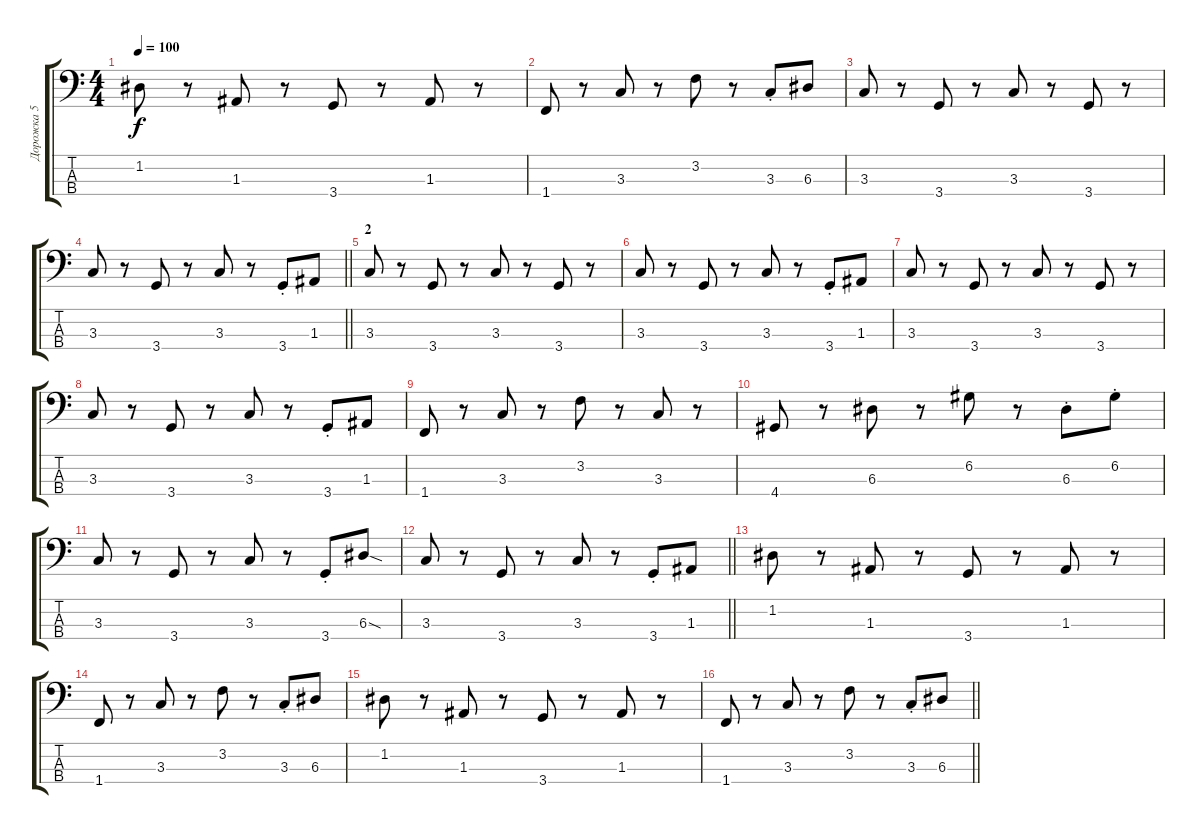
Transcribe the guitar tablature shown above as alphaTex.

\track ("Дорожка 5" "Дорожка 5") {instrument electricbassfinger}
\staff {score tabs}
\tuning (G2 D2 A1 E1) {hide}
\ts (4 4)
\tempo 100
\clef f4
\ks c
1.2.8{dy f} r.8 1.3.8 r.8 3.4.8 r.8 1.3.8 r.8 |
1.4.8 r.8 3.3.8 r.8 3.2.8 r.8 3.3{st}.8 6.3.8 |
3.3.8 r.8 3.4.8 r.8 3.3.8 r.8 3.4.8 r.8 |
\barLineRight lightlight
3.3.8 r.8 3.4.8 r.8 3.3.8 r.8 3.4{st}.8 1.3.8 |
\section ("" "2")
3.3.8 r.8 3.4.8 r.8 3.3.8 r.8 3.4.8 r.8 |
3.3.8 r.8 3.4.8 r.8 3.3.8 r.8 3.4{st}.8 1.3.8 |
3.3.8 r.8 3.4.8 r.8 3.3.8 r.8 3.4.8 r.8 |
3.3.8 r.8 3.4.8 r.8 3.3.8 r.8 3.4{st}.8 1.3.8 |
1.4.8 r.8 3.3.8 r.8 3.2.8 r.8 3.3.8 r.8 |
4.4.8 r.8 6.3.8 r.8 6.2.8 r.8 6.3{st}.8 6.2{st}.8 |
3.3.8 r.8 3.4.8 r.8 3.3.8 r.8 3.4{st}.8 6.3{sod}.8 |
\barLineRight lightlight
3.3.8 r.8 3.4.8 r.8 3.3.8 r.8 3.4{st}.8 1.3.8 |
1.2.8 r.8 1.3.8 r.8 3.4.8 r.8 1.3.8 r.8 |
1.4.8 r.8 3.3.8 r.8 3.2.8 r.8 3.3{st}.8 6.3.8 |
1.2.8 r.8 1.3.8 r.8 3.4.8 r.8 1.3.8 r.8 |
\barLineRight lightlight
1.4.8 r.8 3.3.8 r.8 3.2.8 r.8 3.3{st}.8 6.3.8
